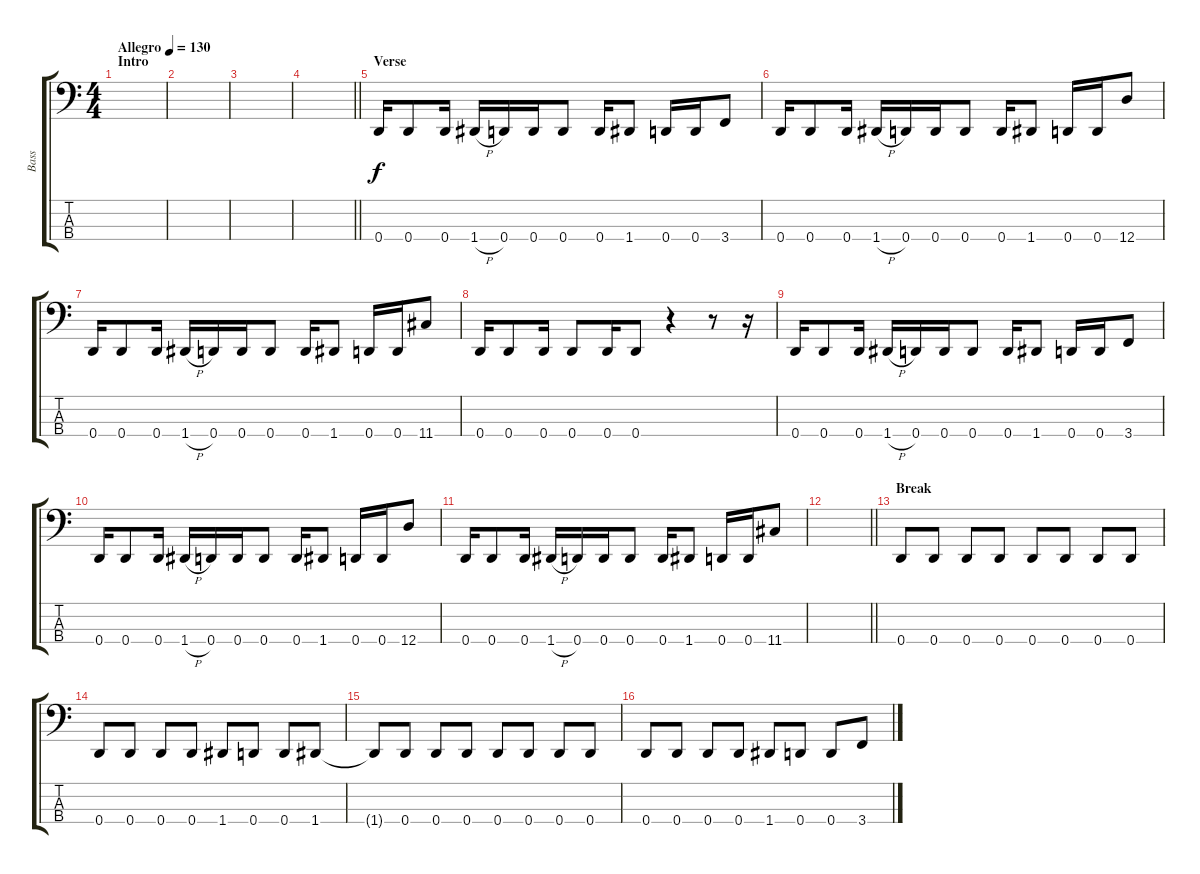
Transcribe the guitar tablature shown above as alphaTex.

\track ("Bass" "Bass") {instrument electricbassfinger}
\staff {score tabs}
\tuning (G2 D2 A1 D1) {hide}
\ts (4 4)
\section ("" "Intro")
\tempo (130 "Allegro")
\clef f4
\ks c
|
|
|
\barLineRight lightlight
|
\section ("" "Verse")
0.4.16 0.4.8 0.4.16 1.4{h}.16 0.4.16 0.4.16 0.4.8 0.4.16 1.4.8 0.4.16 0.4.16 3.4.8 |
0.4.16 0.4.8 0.4.16 1.4{h}.16 0.4.16 0.4.16 0.4.8 0.4.16 1.4.8 0.4.16 0.4.16 12.4.8 |
0.4.16 0.4.8 0.4.16 1.4{h}.16 0.4.16 0.4.16 0.4.8 0.4.16 1.4.8 0.4.16 0.4.16 11.4.8 |
0.4.16 0.4.8 0.4.16 0.4.8 0.4.16 0.4.8 r.4 r.8 r.16 |
0.4.16 0.4.8 0.4.16 1.4{h}.16 0.4.16 0.4.16 0.4.8 0.4.16 1.4.8 0.4.16 0.4.16 3.4.8 |
0.4.16 0.4.8 0.4.16 1.4{h}.16 0.4.16 0.4.16 0.4.8 0.4.16 1.4.8 0.4.16 0.4.16 12.4.8 |
0.4.16 0.4.8 0.4.16 1.4{h}.16 0.4.16 0.4.16 0.4.8 0.4.16 1.4.8 0.4.16 0.4.16 11.4.8 |
\barLineRight lightlight
|
\section ("" "Break")
0.4.8 0.4.8 0.4.8 0.4.8 0.4.8 0.4.8 0.4.8 0.4.8 |
0.4.8 0.4.8 0.4.8 0.4.8 1.4.8 0.4.8 0.4.8 1.4.8 |
1.4{t}.8 0.4.8 0.4.8 0.4.8 0.4.8 0.4.8 0.4.8 0.4.8 |
0.4.8 0.4.8 0.4.8 0.4.8 1.4.8 0.4.8 0.4.8 3.4.8
